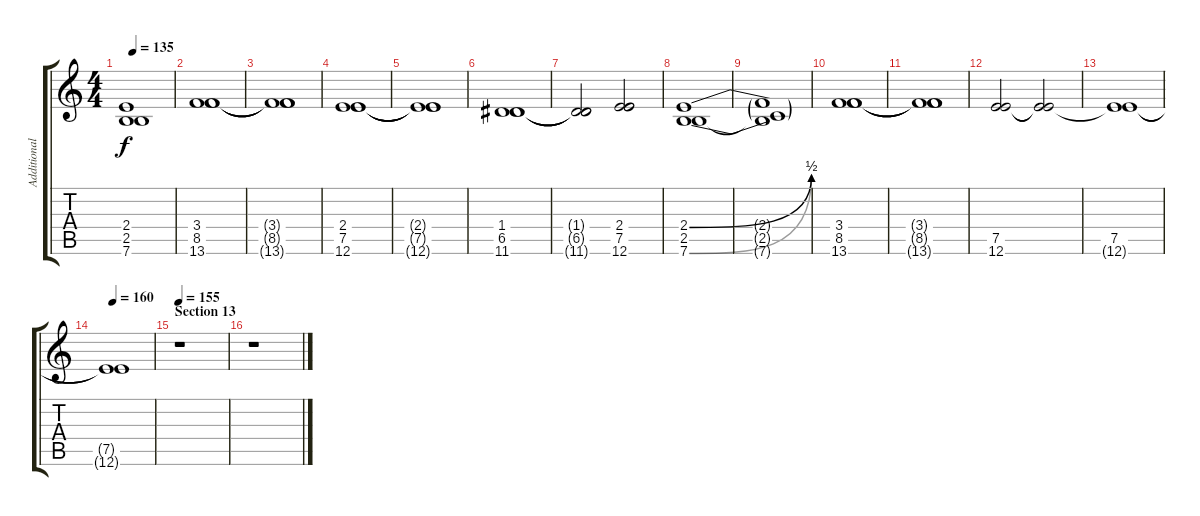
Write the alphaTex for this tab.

\track ("Additional" "Additional") {instrument distortionguitar}
\staff {score tabs}
\tuning (E4 B3 G3 D3 A2 E2) {hide}
\ts (4 4)
\tempo 135
\clef g2
\ks c
(2.4{t} 2.5{t} 7.6{t}).1{dy f} |
(3.4 8.5 13.6).1 |
(3.4{t} 8.5{t} 13.6{t}).1 |
(2.4 7.5 12.6).1 |
(2.4{t} 7.5{t} 12.6{t}).1 |
(1.4 6.5 11.6).1 |
(1.4{t} 6.5{t} 11.6{t}).2 (2.4 7.5 12.6).2 |
(2.4{be (bend 0 0 60 2)} 2.5 7.6{be (bend 0 0 60 2)}).1 |
(2.4{t} 2.5{t} 7.6{t}).1 |
(3.4 8.5 13.6).1 |
(3.4{t} 8.5{t} 13.6{t}).1 |
(7.5 12.6).2 (7.5{t} 12.6{t}).2{volume 8} |
(7.5 12.6{t}).1{instrument seashore} |
\tempo 160
(7.5{t} 12.6{t}).1{instrument seashore} |
\section ("" "Section 13")
\tempo 155
r.1 |
r.1
